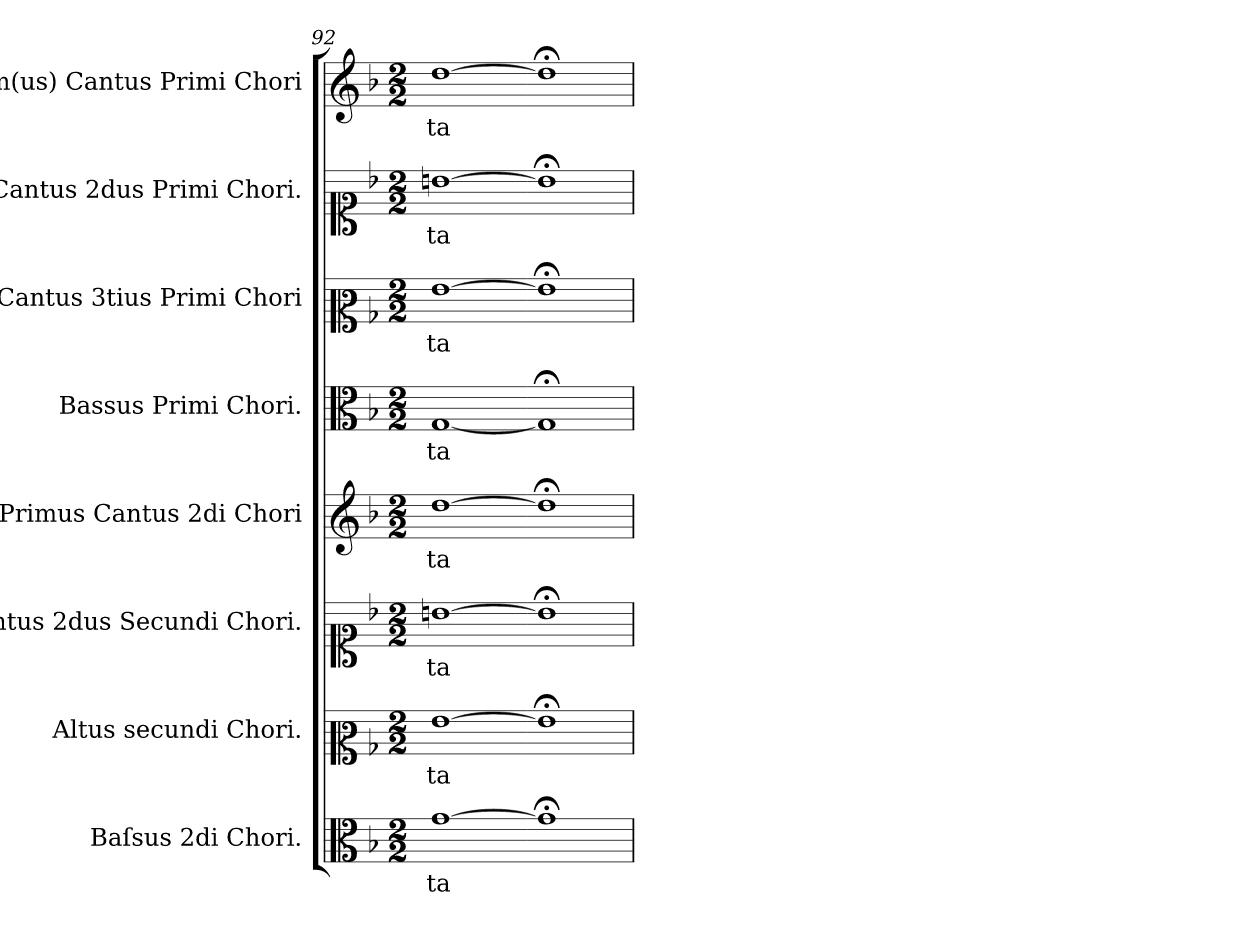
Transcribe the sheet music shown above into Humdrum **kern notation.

**kern	**text	**kern	**text	**kern	**text	**kern	**text	**kern	**text	**kern	**text	**kern	**text	**kern	**text
*part8	*part8	*part7	*part7	*part6	*part6	*part5	*part5	*part4	*part4	*part3	*part3	*part2	*part2	*part1	*part1
*staff8	*staff8	*staff7	*staff7	*staff6	*staff6	*staff5	*staff5	*staff4	*staff4	*staff3	*staff3	*staff2	*staff2	*staff1	*staff1
*I"Baſsus 2di Chori.	*	*I"Altus secundi Chori.	*	*I"Cantus 2dus Secundi Chori.	*	*I"Primus Cantus 2di Chori	*	*I"Bassus Primi Chori.	*	*I"Cantus 3tius Primi Chori	*	*I"Cantus 2dus Primi Chori.	*	*I"Im(us) Cantus Primi Chori	*
*clefC3	*	*clefC2	*	*clefC1	*	*clefG2	*	*clefC3	*	*clefC2	*	*clefC1	*	*clefG2	*
*k[b-]	*	*k[b-]	*	*k[b-]	*	*k[b-]	*	*k[b-]	*	*k[b-]	*	*k[b-]	*	*k[b-]	*
*M2/2	*	*M2/2	*	*M2/2	*	*M2/2	*	*M2/2	*	*M2/2	*	*M2/2	*	*M2/2	*
=92	=92	=92	=92	=92	=92	=92	=92	=92	=92	=92	=92	=92	=92	=92	=92
[1g	-ta	[1g	-ta	[1bn	-ta	[1dd	-ta	[1G	-ta	[1g	-ta	[1bn	-ta	[1dd	-ta
=93-	=93-	=93-	=93-	=93-	=93-	=93-	=93-	=93-	=93-	=93-	=93-	=93-	=93-	=93-	=93-
1g;<;]	.	1g;<;]	.	1b;<;]	.	1dd;<;]	.	1G;<;]	.	1g;<;]	.	1b;<;]	.	1dd;<;]	.
=	=	=	=	=	=	=	=	=	=	=	=	=	=	=	=
*-	*-	*-	*-	*-	*-	*-	*-	*-	*-	*-	*-	*-	*-	*-	*-
